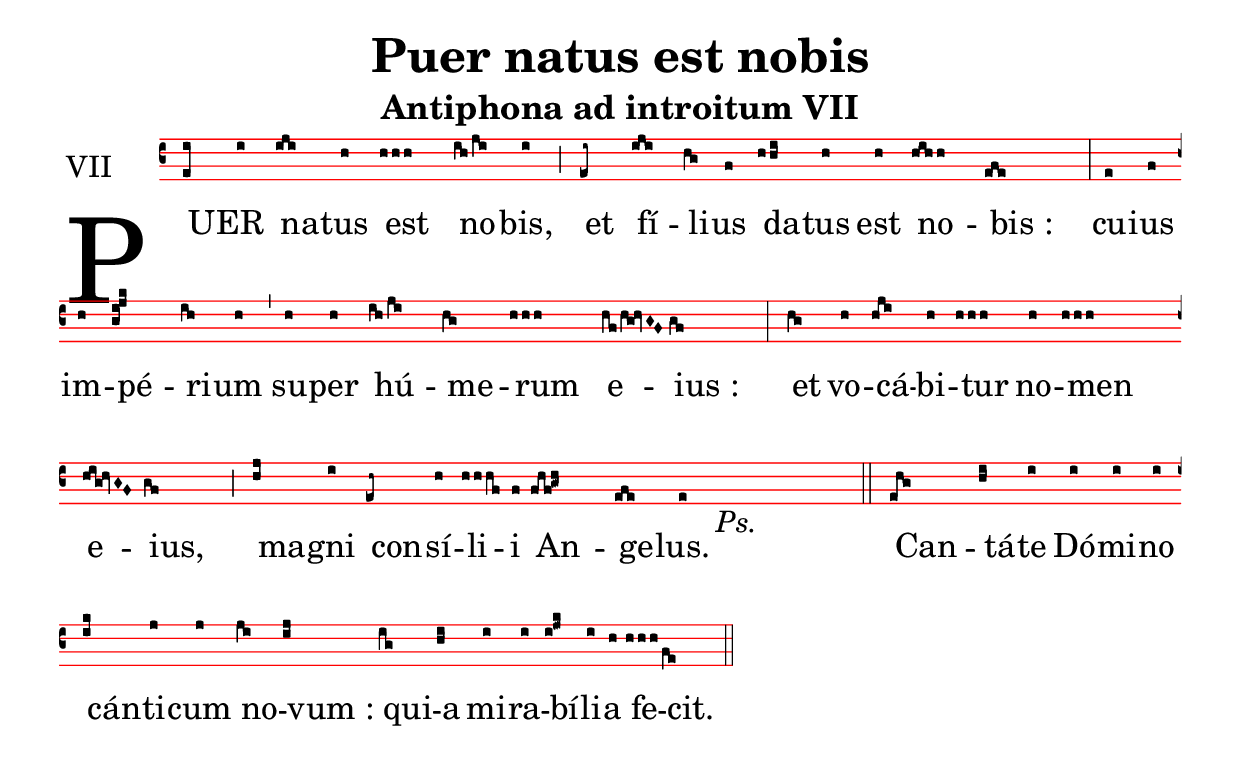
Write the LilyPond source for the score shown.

\version "2.10.0"
\header {
    title	= "Puer natus est nobis"
    subtitle	= "Antiphona ad introitum VII"
    texidoc = "

Demonstrate gregorian chant notation

This file pretty nicely demonstrates what still does not work among
ligatures: (i) horizontal spacing between ligatures and lyrics
aligment is broken; (ii) there is no satisfactory support for
initials; (iii) all scripts are broken as soon as they appear within
ligatures, and episem is broken also outside of ligatures; (iv)
augmentum dots is missing; (v) accidentals must be placed before the
ligature (not demonstrated in this example)."

}

#(set-global-staff-size 26)
\include "gregorian-init.ly"

%%% N.B.: Yes, I know, the formatting of the following looks awful,
%%% but this is intentional for editorial purposes (simplifies some
%%% global search/replace operations in emacs).

cantus = \new VaticanaVoice = "cantus"  {
  \set Staff.instrumentName = \markup {
    \column {
      " " " " " " " " "VII" " "
      {
	\bigger \bigger \bigger \bigger
	\bigger \bigger \bigger \bigger
	\bigger \bigger \bigger \bigger
	"P"
      }
    }
  }
  \[
    g4\melisma	%%% Pu-
    \pes
    d'\melismaEnd
  \]
  d'\augmentum	%%% er
  \[
    d'\melisma	%%% na-
    \pes e' \flexa
    d'\melismaEnd
  \]
  c'		%%% tus
  \[
    c'\melisma	%%% est
    c'
    c'\melismaEnd
  \]
  \[
    d'\melisma	%%% no-
    \flexa c' e' \flexa
    d'\melismaEnd
  \]
  d'\augmentum  %%% bis,
  \divisioMaior
  \[
    g\melisma	%%% et
    \pes \deminutum
    d'\melismaEnd
  \]
  \[
    d'\melisma	%%% fí-
    \pes e' \flexa
    d'\melismaEnd
  \]
  \[
    c'\melisma	%%% li-
    \flexa
    b\melismaEnd
  \]
  a		%%% us
  \[
    c'\melisma	%%% da-
    c' \pes
    d'\melismaEnd
  \]
  c'		%%% tus-
  c'		%%% est
  \[
    c'\melisma	%%% no-
    \pes d' \flexa c'
    c'\melismaEnd
  \]
  \[
    g\melisma	%%% bis:
    \pes a \flexa
    g\melismaEnd\augmentum
  \]
  \divisioMaxima
  g		%%% cu-
  a		%%% ius
  c'		%%% im-
  \[
    b\melisma	%%% pé-
    \pes d' e'
    \pes f'\melismaEnd
  \]
  \[
    d'\melisma	%%% ri-
    \flexa c'\melismaEnd
  \]
  c'\augmentum	%%% um
  \divisioMinima
  c'		%%% su-
  c'		%%% per
  \[
    d'\melisma	%%% hú-
    \flexa c'
    e' \flexa
    d'\melismaEnd
  \]
  \[
    c'\melisma	%%% me-
    \flexa b\melismaEnd
  \]
  \[
    c'\melisma	%%% rum
    c' c'\melismaEnd
  \]
  \[
    c'\melisma	%%% e-
    \flexa a
    c' \flexa b
    \virga c' \inclinatum b
    \inclinatum a\melismaEnd
  \]
  \[
    b\melisma	%%% ius:
    \augmentum \flexa
    a\melismaEnd \augmentum
  \]
  \divisioMaxima
  \[
    c'\melisma	%%% et
    \flexa b\melismaEnd
  \]
  c'		%%% vo-
  \[
    c'\melisma	%%% cá-
    \pes e' \flexa
    d'\melismaEnd
  \]
  c'		%%% bi-
  \[
    c'\melisma	%%% tur
    c' c'\melismaEnd
  \]
  c'		%%% no-
  \[
    c'\melisma	%%% men
    c' c'\melismaEnd
  \]
  \[
    c'\melisma  %%% e-
    \pes d' \flexa b
    \virga c' \inclinatum b
    \inclinatum a\melismaEnd
  \]
  \[
    b\melisma	%%% ius,
    \augmentum \flexa
    a\melismaEnd\augmentum
  \]
  \divisioMaior
  \[
    c'\melisma	%%% ma-
    \pes e'\melismaEnd
  \]
  d'		%%% gni
  \[
    g\melisma	%%% con-
    \pes \deminutum
    c'\melismaEnd
  \]
  c'		%%% sí-
  \[
    c'\melisma	%%% li-
    c' c' \flexa a\melismaEnd
  \]
  a		%%% i
  \[
    a\melisma	%%% An-
    \pes c' \flexa a
    \quilisma b \pes
    c'\melismaEnd
  \]
  \[
    g\melisma	%%% ge-
    \pes a \flexa
    g\melismaEnd
  \]
  g\augmentum	%%% lus.
  s_\markup { \italic { "Ps." } }
  \finalis
  \[
    g\melisma	%%% Can-
    \pes c' \flexa b\melismaEnd
  \]
  \[
    c'\melisma	%%% tá-
    \pes d'\melismaEnd
  \]
  d'		%%% te
  d'		%%% Dó-
  d'		%%% mi-
  d'		%%% no
  \[
    d'\melisma	%%% cán-
    \pes f'\melismaEnd
  \]
  e'		%%% ti-
  e'		%%% cum
  \[
    e'\melisma  %%% no-
    \flexa d'\melismaEnd
  \]
  \[
    d'\melisma	%%% vum:
    \augmentum \pes
    e'\melismaEnd \augmentum
  \]
  \[
    d'\melisma	%%% qui-
    \flexa b\melismaEnd
  \]
  \[
    c'\melisma	%%% a
    \pes d'\melismaEnd
  \]
  d'		%%% mi-
  d'		%%% ra-
  \[
    d'\melisma	%%% bí-
    \quilisma e'
    \pes f'\melismaEnd
  \]
  d'		%%% li-
  c'		%%% a
  \[
    c'\melisma	%%% fe-
    c' c'\melismaEnd
  \]
  \[
    a\melisma  %%% cit.
    \augmentum \flexa
    g\melismaEnd \augmentum
  \]
  \finalis
}

verba = \new Lyrics = "verba" \lyricmode {
  U -- ER na -- tus est no -- bis,
  et fí -- li -- us da -- tus est no -- "bis :"
  cu -- ius im -- pé -- ri -- um su -- per
  hú -- me -- rum e -- "ius :" et vo -- cá --
  bi -- tur no -- men e -- ius, ma -- gni
  con -- sí -- li -- i An -- ge -- lus.
  Can -- tá -- te Dó -- mi -- no cán --
  ti -- cum no -- "vum :" qui -- a mi -- ra --
  bí -- li -- a fe -- cit.
}

\paper  {
%    line-thickness = \staff-space / 7.0
%    line-thickness = \staff-space / 3.0
}

\score {
  <<
    \cantus
    \lyricsto "cantus" \verba
  >>
  \layout {
    indent = 17.0\mm
  }
}

%%% Local Variables:
%%% coding: utf-8
%%% End:
